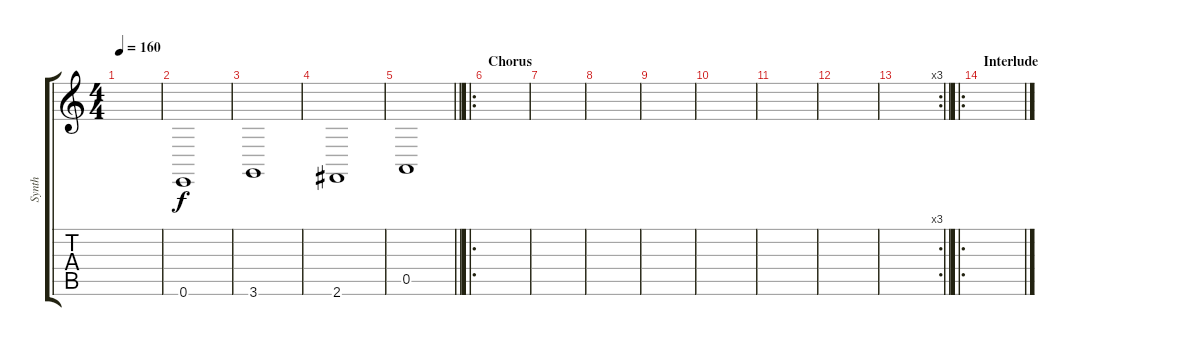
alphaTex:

\track ("Synth" "Synth") {instrument choiraahs}
\staff {score tabs}
\tuning (E4 B3 G3 D3 A2 E2) {hide}
\ts (4 4)
\tempo 160
\clef g2
\ks c
|
0.6.1 |
3.6.1 |
2.6.1 |
\barLineRight lightlight
0.5.1 |
\ro
\section ("" "Chorus")
|
|
|
|
|
|
|
\rc 3
\barLineRight lightlight
|
\ro
\section ("" "Interlude")
